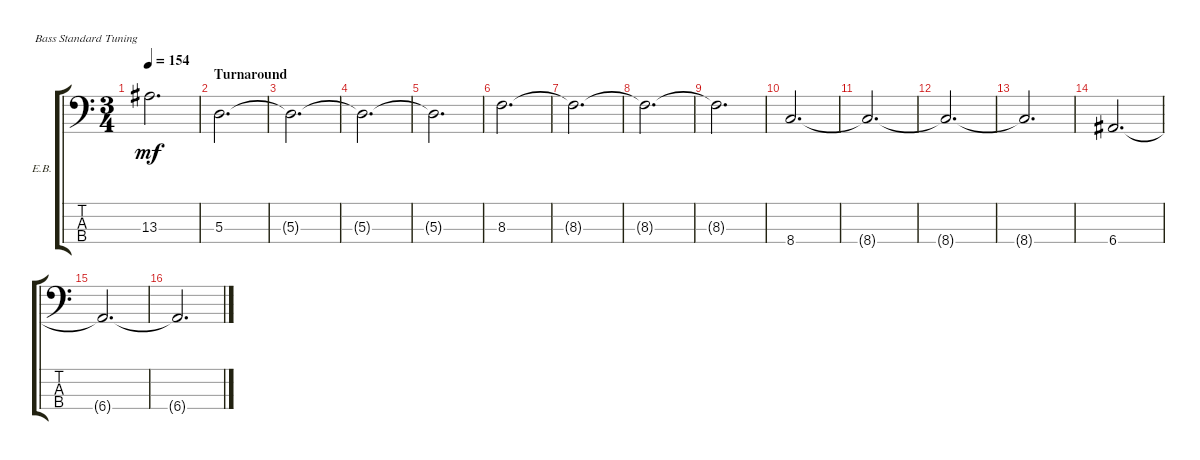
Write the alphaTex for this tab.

\defaultSystemsLayout 4
\bracketExtendMode groupsimilarinstruments
\firstSystemTrackNameOrientation horizontal
\otherSystemsTrackNameOrientation horizontal
\track ("Electric Bass" "E.B.") {multiBarRest instrument electricbassfinger}
\staff {score tabs}
\tuning (G2 D2 A1 E1)
\ts (3 4)
\tempo 154
\clef f4
\ks c
13.3{t}.2{d lyrics (0 "") lyrics (1 "") lyrics (2 "") lyrics (3 "") lyrics (4 "") dy mf} |
\section ("" "Turnaround")
5.3.2{d lyrics (0 "") lyrics (1 "") lyrics (2 "") lyrics (3 "") lyrics (4 "")} |
5.3{t}.2{d lyrics (0 "") lyrics (1 "") lyrics (2 "") lyrics (3 "") lyrics (4 "")} |
5.3{t}.2{d lyrics (0 "") lyrics (1 "") lyrics (2 "") lyrics (3 "") lyrics (4 "")} |
5.3{t}.2{d lyrics (0 "") lyrics (1 "") lyrics (2 "") lyrics (3 "") lyrics (4 "")} |
8.3.2{d lyrics (0 "") lyrics (1 "") lyrics (2 "") lyrics (3 "") lyrics (4 "")} |
8.3{t}.2{d lyrics (0 "") lyrics (1 "") lyrics (2 "") lyrics (3 "") lyrics (4 "")} |
8.3{t}.2{d lyrics (0 "") lyrics (1 "") lyrics (2 "") lyrics (3 "") lyrics (4 "")} |
8.3{t}.2{d lyrics (0 "") lyrics (1 "") lyrics (2 "") lyrics (3 "") lyrics (4 "")} |
8.4.2{d lyrics (0 "") lyrics (1 "") lyrics (2 "") lyrics (3 "") lyrics (4 "")} |
8.4{t}.2{d lyrics (0 "") lyrics (1 "") lyrics (2 "") lyrics (3 "") lyrics (4 "")} |
8.4{t}.2{d lyrics (0 "") lyrics (1 "") lyrics (2 "") lyrics (3 "") lyrics (4 "")} |
8.4{t}.2{d lyrics (0 "") lyrics (1 "") lyrics (2 "") lyrics (3 "") lyrics (4 "")} |
6.4.2{d lyrics (0 "") lyrics (1 "") lyrics (2 "") lyrics (3 "") lyrics (4 "")} |
6.4{t}.2{d lyrics (0 "") lyrics (1 "") lyrics (2 "") lyrics (3 "") lyrics (4 "")} |
6.4{t}.2{d lyrics (0 "") lyrics (1 "") lyrics (2 "") lyrics (3 "") lyrics (4 "")}
